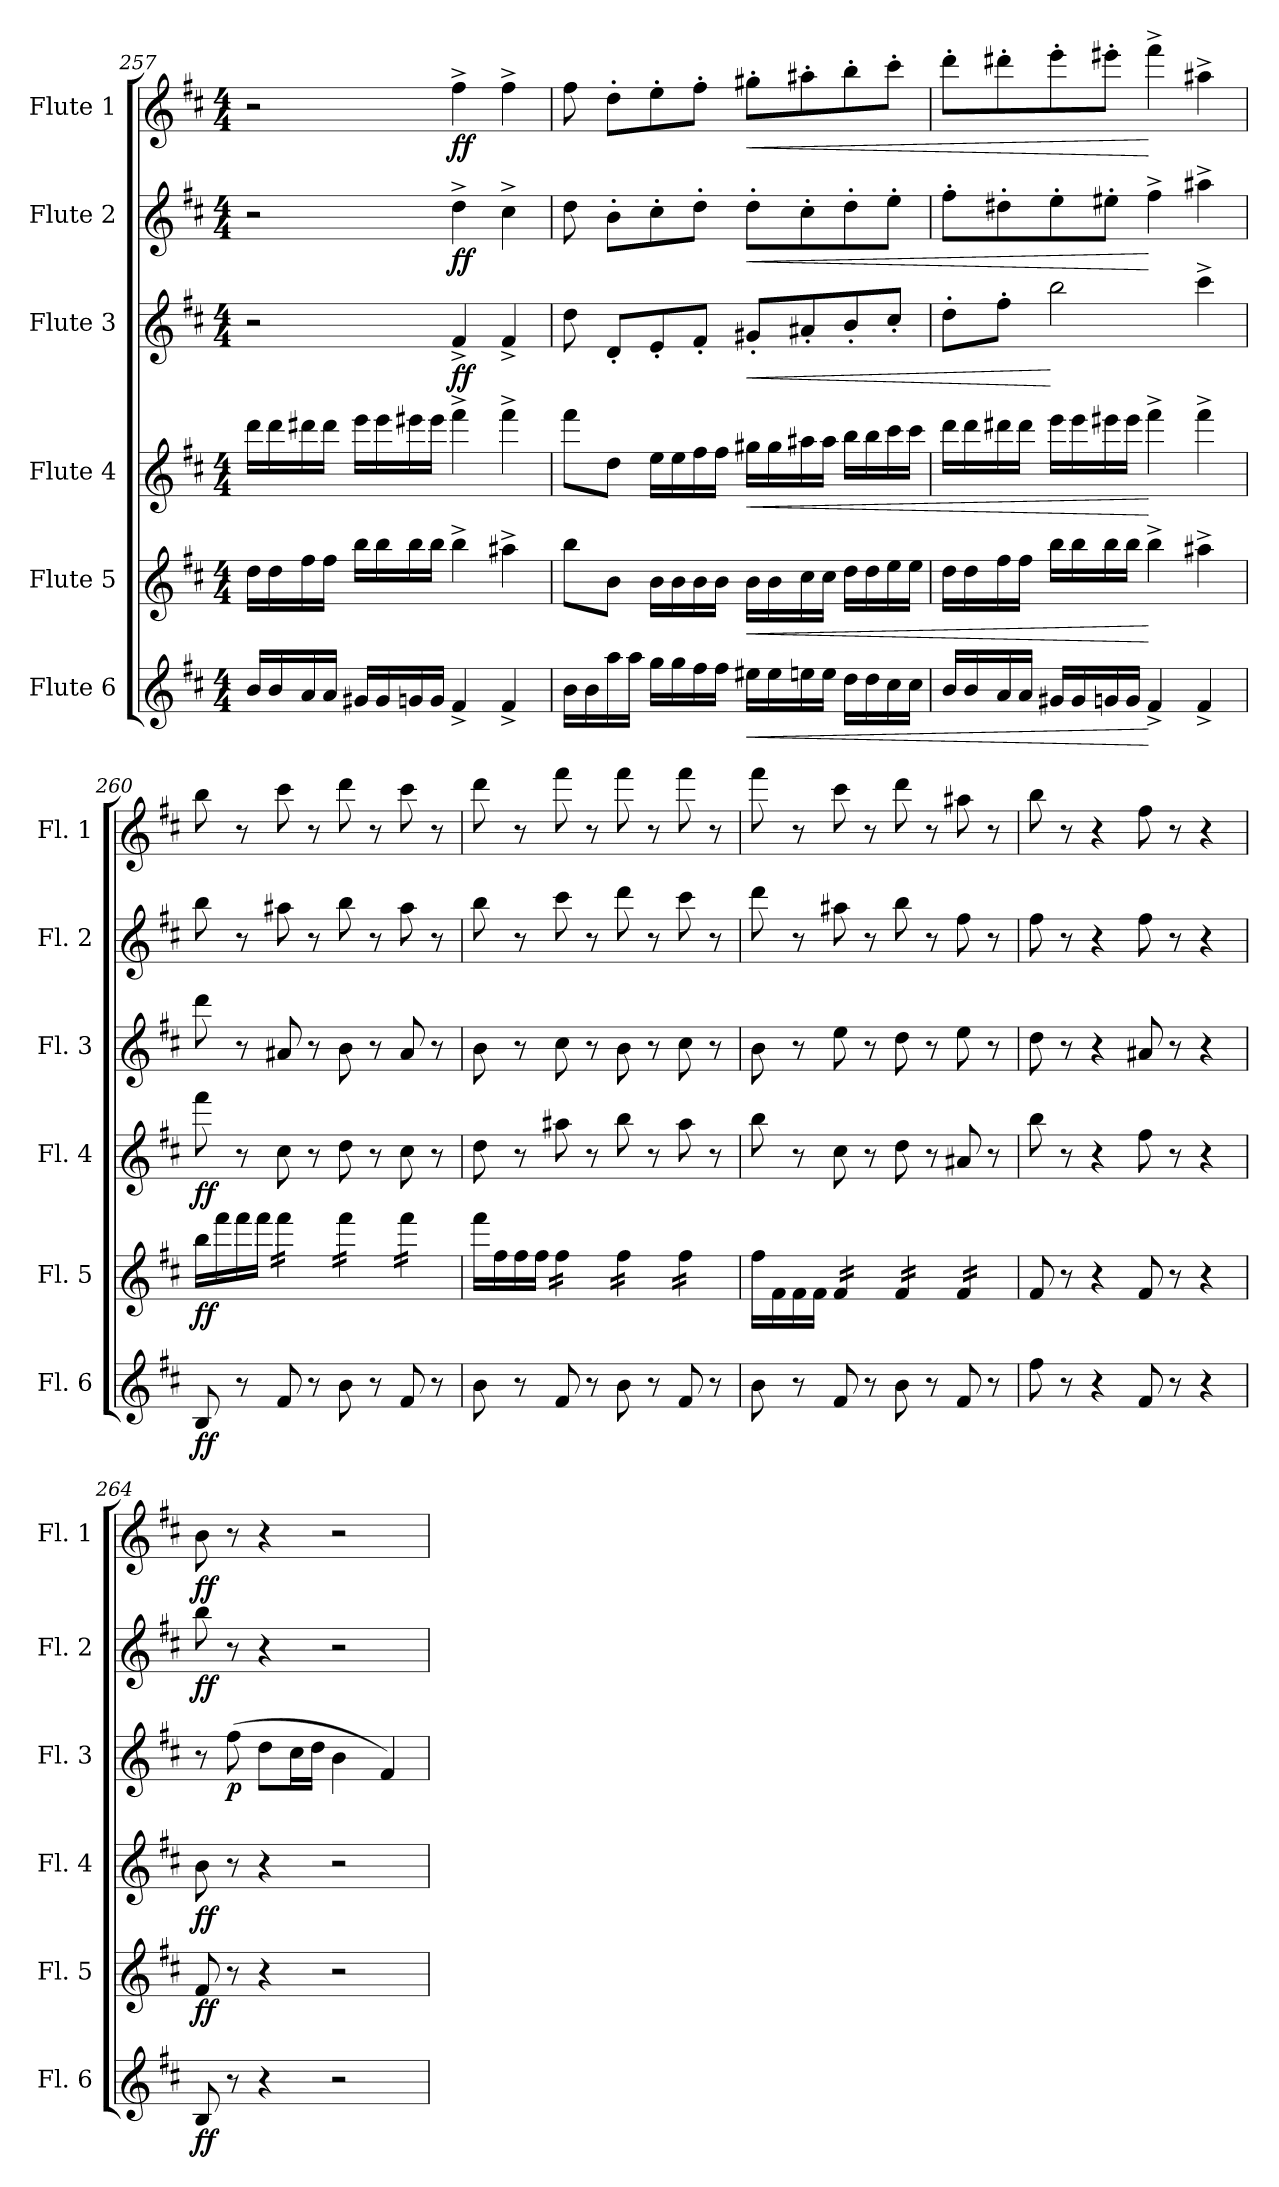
**kern	**dynam	**kern	**dynam	**kern	**dynam	**kern	**dynam	**kern	**dynam	**kern	**dynam
*part6	*part6	*part5	*part5	*part4	*part4	*part3	*part3	*part2	*part2	*part1	*part1
*staff6	*staff6	*staff5	*staff5	*staff4	*staff4	*staff3	*staff3	*staff2	*staff2	*staff1	*staff1
*I"Flute 6	*	*I"Flute 5	*	*I"Flute 4	*	*I"Flute 3	*	*I"Flute 2	*	*I"Flute 1	*
*I'Fl. 6	*	*I'Fl. 5	*	*I'Fl. 4	*	*I'Fl. 3	*	*I'Fl. 2	*	*I'Fl. 1	*
!!LO:PB:g=z
*clefG2	*	*clefG2	*	*clefG2	*	*clefG2	*	*clefG2	*	*clefG2	*
*k[f#c#]	*	*k[f#c#]	*	*k[f#c#]	*	*k[f#c#]	*	*k[f#c#]	*	*k[f#c#]	*
*M4/4	*	*M4/4	*	*M4/4	*	*M4/4	*	*M4/4	*	*M4/4	*
=257	=257	=257	=257	=257	=257	=257	=257	=257	=257	=257	=257
16b/LL	.	16dd\LL	.	16ddd\LL	.	2r	.	2r	.	2r	.
16b/	.	16dd\	.	16ddd\	.	.	.	.	.	.	.
16a/	.	16ff#\	.	16ddd#X\	.	.	.	.	.	.	.
16a/JJ	.	16ff#\JJ	.	16ddd#\JJ	.	.	.	.	.	.	.
16g#X/LL	.	16bb\LL	.	16eee\LL	.	.	.	.	.	.	.
16g#/	.	16bb\	.	16eee\	.	.	.	.	.	.	.
16gn/	.	16bb\	.	16eee#X\	.	.	.	.	.	.	.
16g/JJ	.	16bb\JJ	.	16eee#\JJ	.	.	.	.	.	.	.
!	!	!	!	!	!	!	!LO:DY:b	!	!LO:DY:b	!	!LO:DY:b
4f#^/	.	4bb^\	.	4fff#^\	.	4f#^/	ff	4dd^\	ff	4ff#^\	ff
4f#^/	.	4aa#X^\	.	4fff#^\	.	4f#^/	.	4cc#^\	.	4ff#^\	.
=258	=258	=258	=258	=258	=258	=258	=258	=258	=258	=258	=258
16b\LL	.	8bb\L	.	8fff#\L	.	8dd\	.	8dd\	.	8ff#\	.
16b\	.	.	.	.	.	.	.	.	.	.	.
16aa\	.	8b\J	.	8dd\J	.	8d'/L	.	8b'\L	.	8dd'\L	.
16aa\JJ	.	.	.	.	.	.	.	.	.	.	.
16gg\LL	.	16b\LL	.	16ee\LL	.	8e'/	.	8cc#'\	.	8ee'\	.
16gg\	.	16b\	.	16ee\	.	.	.	.	.	.	.
16ff#\	.	16b\	.	16ff#\	.	8f#'/J	.	8dd'\J	.	8ff#'\J	.
16ff#\JJ	.	16b\JJ	.	16ff#\JJ	.	.	.	.	.	.	.
!	!LO:HP:b	!	!LO:HP:b	!	!LO:HP:b	!	!LO:HP:b	!	!LO:HP:b	!	!LO:HP:b
16ee#X\LL	<	16b\LL	<	16gg#X\LL	<	8g#X'/L	<	8dd'\L	<	8gg#X'\L	<
16ee#\	.	16b\	.	16gg#\	.	.	.	.	.	.	.
16een\	.	16cc#\	.	16aa#X\	.	8a#X'/	.	8cc#'\	.	8aa#X'\	.
16ee\JJ	.	16cc#\JJ	.	16aa#\JJ	.	.	.	.	.	.	.
16dd\LL	.	16dd\LL	.	16bb\LL	.	8b'/	.	8dd'\	.	8bb'\	.
16dd\	.	16dd\	.	16bb\	.	.	.	.	.	.	.
16cc#\	.	16ee\	.	16ccc#\	.	8cc#'/J	.	8ee'\J	.	8ccc#'\J	.
16cc#\JJ	.	16ee\JJ	.	16ccc#\JJ	.	.	.	.	.	.	.
=259	=259	=259	=259	=259	=259	=259	=259	=259	=259	=259	=259
16b/LL	.	16dd\LL	.	16ddd\LL	.	8dd'\L	.	8ff#'\L	.	8ddd'\L	.
16b/	.	16dd\	.	16ddd\	.	.	.	.	.	.	.
16a/	.	16ff#\	.	16ddd#X\	.	8ff#'\J	.	8dd#X'\	.	8ddd#X'\	.
16a/JJ	.	16ff#\JJ	.	16ddd#\JJ	.	.	.	.	.	.	.
16g#X/LL	.	16bb\LL	.	16eee\LL	.	2bb\	[	8ee'\	.	8eee'\	.
16g#/	.	16bb\	.	16eee\	.	.	.	.	.	.	.
16gn/	.	16bb\	.	16eee#X\	.	.	.	8ee#X'\J	.	8eee#X'\J	.
16g/JJ	.	16bb\JJ	.	16eee#\JJ	.	.	.	.	.	.	.
4f#^/	[	4bb^\	[	4fff#^\	[	.	.	4ff#^\	[	4fff#^\	[
4f#^/	.	4aa#X^\	.	4fff#^\	.	4ccc#^\	.	4aa#X^\	.	4aa#X^\	.
!!LO:LB:g=z
=260	=260	=260	=260	=260	=260	=260	=260	=260	=260	=260	=260
!	!LO:DY:b	!	!LO:DY:b	!	!LO:DY:b	!	!	!	!	!	!
8B/	ff	16bb\LL	ff	8fff#\	ff	8ddd\	.	8bb\	.	8bb\	.
.	.	16fff#\	.	.	.	.	.	.	.	.	.
8r	.	16fff#\	.	8r	.	8r	.	8r	.	8r	.
.	.	16fff#\JJ	.	.	.	.	.	.	.	.	.
*	*	*tremolo	*	*	*	*	*	*	*	*	*
8f#/	.	16fff#\LL	.	8cc#\	.	8a#X/	.	8aa#X\	.	8ccc#\	.
.	.	16fff#\	.	.	.	.	.	.	.	.	.
8r	.	16fff#\	.	8r	.	8r	.	8r	.	8r	.
.	.	16fff#\JJ	.	.	.	.	.	.	.	.	.
8b\	.	16fff#\LL	.	8dd\	.	8b\	.	8bb\	.	8ddd\	.
.	.	16fff#\	.	.	.	.	.	.	.	.	.
8r	.	16fff#\	.	8r	.	8r	.	8r	.	8r	.
.	.	16fff#\JJ	.	.	.	.	.	.	.	.	.
8f#/	.	16fff#\LL	.	8cc#\	.	8a#/	.	8aa#\	.	8ccc#\	.
.	.	16fff#\	.	.	.	.	.	.	.	.	.
8r	.	16fff#\	.	8r	.	8r	.	8r	.	8r	.
.	.	16fff#\JJ	.	.	.	.	.	.	.	.	.
*	*	*Xtremolo	*	*	*	*	*	*	*	*	*
=261	=261	=261	=261	=261	=261	=261	=261	=261	=261	=261	=261
8b\	.	16fff#\LL	.	8dd\	.	8b\	.	8bb\	.	8ddd\	.
.	.	16ff#\	.	.	.	.	.	.	.	.	.
8r	.	16ff#\	.	8r	.	8r	.	8r	.	8r	.
.	.	16ff#\JJ	.	.	.	.	.	.	.	.	.
*	*	*tremolo	*	*	*	*	*	*	*	*	*
8f#/	.	16ff#\LL	.	8aa#X\	.	8cc#\	.	8ccc#\	.	8fff#\	.
.	.	16ff#\	.	.	.	.	.	.	.	.	.
8r	.	16ff#\	.	8r	.	8r	.	8r	.	8r	.
.	.	16ff#\JJ	.	.	.	.	.	.	.	.	.
8b\	.	16ff#\LL	.	8bb\	.	8b\	.	8ddd\	.	8fff#\	.
.	.	16ff#\	.	.	.	.	.	.	.	.	.
8r	.	16ff#\	.	8r	.	8r	.	8r	.	8r	.
.	.	16ff#\JJ	.	.	.	.	.	.	.	.	.
8f#/	.	16ff#\LL	.	8aa#\	.	8cc#\	.	8ccc#\	.	8fff#\	.
.	.	16ff#\	.	.	.	.	.	.	.	.	.
8r	.	16ff#\	.	8r	.	8r	.	8r	.	8r	.
.	.	16ff#\JJ	.	.	.	.	.	.	.	.	.
*	*	*Xtremolo	*	*	*	*	*	*	*	*	*
=262	=262	=262	=262	=262	=262	=262	=262	=262	=262	=262	=262
8b\	.	16ff#\LL	.	8bb\	.	8b\	.	8ddd\	.	8fff#\	.
.	.	16f#\	.	.	.	.	.	.	.	.	.
8r	.	16f#\	.	8r	.	8r	.	8r	.	8r	.
.	.	16f#\JJ	.	.	.	.	.	.	.	.	.
*	*	*tremolo	*	*	*	*	*	*	*	*	*
8f#/	.	16f#/LL	.	8cc#\	.	8ee\	.	8aa#X\	.	8ccc#\	.
.	.	16f#/	.	.	.	.	.	.	.	.	.
8r	.	16f#/	.	8r	.	8r	.	8r	.	8r	.
.	.	16f#/JJ	.	.	.	.	.	.	.	.	.
8b\	.	16f#/LL	.	8dd\	.	8dd\	.	8bb\	.	8ddd\	.
.	.	16f#/	.	.	.	.	.	.	.	.	.
8r	.	16f#/	.	8r	.	8r	.	8r	.	8r	.
.	.	16f#/JJ	.	.	.	.	.	.	.	.	.
8f#/	.	16f#/LL	.	8a#X/	.	8ee\	.	8ff#\	.	8aa#X\	.
.	.	16f#/	.	.	.	.	.	.	.	.	.
8r	.	16f#/	.	8r	.	8r	.	8r	.	8r	.
.	.	16f#/JJ	.	.	.	.	.	.	.	.	.
*	*	*Xtremolo	*	*	*	*	*	*	*	*	*
=263	=263	=263	=263	=263	=263	=263	=263	=263	=263	=263	=263
8ff#\	.	8f#/	.	8bb\	.	8dd\	.	8ff#\	.	8bb\	.
8r	.	8r	.	8r	.	8r	.	8r	.	8r	.
4r	.	4r	.	4r	.	4r	.	4r	.	4r	.
8f#/	.	8f#/	.	8ff#\	.	8a#X/	.	8ff#\	.	8ff#\	.
8r	.	8r	.	8r	.	8r	.	8r	.	8r	.
4r	.	4r	.	4r	.	4r	.	4r	.	4r	.
=264	=264	=264	=264	=264	=264	=264	=264	=264	=264	=264	=264
!	!LO:DY:b	!	!LO:DY:b	!	!LO:DY:b	!	!	!	!LO:DY:b	!	!LO:DY:b
8B/	ff	8f#/	ff	8b\	ff	8r	.	8bb\	ff	8b\	ff
!	!	!	!	!	!	!	!LO:DY:b	!	!	!	!
8r	.	8r	.	8r	.	(>8ff#\	p	8r	.	8r	.
4r	.	4r	.	4r	.	8dd\L	.	4r	.	4r	.
.	.	.	.	.	.	16cc#\L	.	.	.	.	.
.	.	.	.	.	.	16dd\JJ	.	.	.	.	.
2r	.	2r	.	2r	.	4b\	.	2r	.	2r	.
.	.	.	.	.	.	4f#/)	.	.	.	.	.
=	=	=	=	=	=	=	=	=	=	=	=
*-	*-	*-	*-	*-	*-	*-	*-	*-	*-	*-	*-
